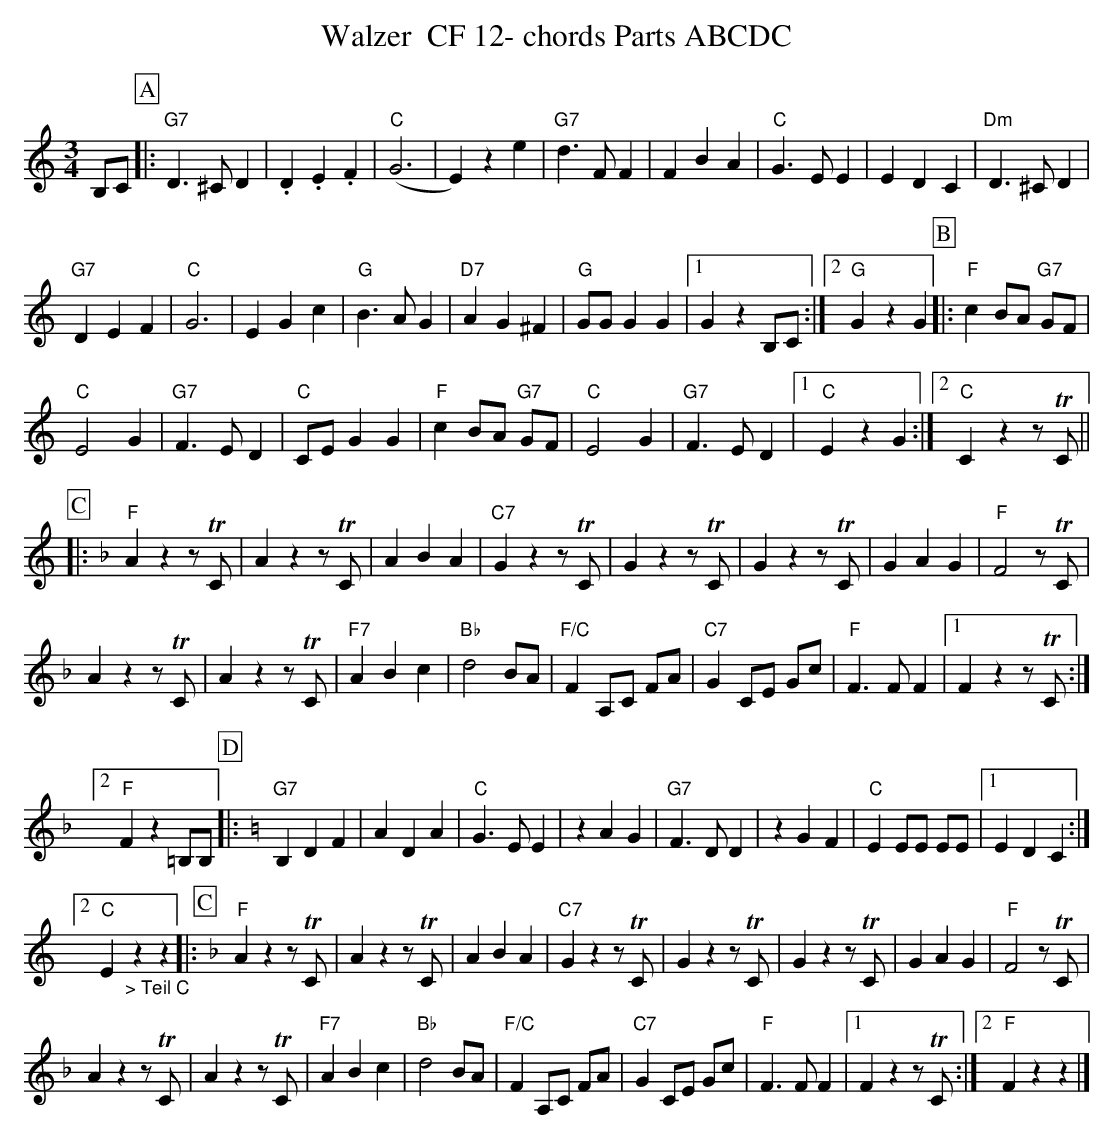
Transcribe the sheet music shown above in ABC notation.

X:1
T:Walzer  CF 12- chords Parts ABCDC
M:3/4
L:1/4
K:Cmaj%%MIDI gchordon
B,/2C/2 [P:A] |: "G7"D>^CD | .D.E.F | "C"(G3 | E)ze | "G7"d>FF | FBA | "C"G>EE | \
EDC | "Dm"D>^CD |
"G7"DEF | "C"G3 | EGc | "G"B>AG | "D7"AG^F | "G"G/2G/2GG |1 \
GzB,/2C/2 :|2 "G"GzG [P:B] |: "F"c B/2A/2 "G7"G/2F/2 |
"C"E2G | "G7"F>ED | "C"C/2E/2 GG | "F"c B/2A/2 "G7"G/2F/2 | "C"E2G | \
"G7"F>ED |1 "C"EzG :|2"C"Czz/2 TC/2 ||
[P:C] |: [K:Fmaj] "F"Azz/2TC/2 | Azz/2 TC/2 | ABA | "C7"Gzz/2 TC/2 | Gzz/2 TC/2 | \
Gzz/2 TC/2 | GAG | "F"F2z/2TC/2 |
Azz/2 TC/2 | Azz/2 TC/2 | "F7"ABc | "Bb"d2 B/2A/2 | "F/C"F A,/2C/2 F/2A/2 | \
"C7"G C/2E/2 G/2c/2 | "F"F>FF |1 Fzz/2 TC/2 :|2
"F"Fz=B,/2B,/2 [P:D] |: [K:Cmaj] "G7"B,DF | ADA | "C"G>EE | \
zAG | "G7"F>DD | zGF | "C"EE/2E/2 E/2E/2 |1 EDC :|2
"C"E"_> Teil C"zz |: \
[P:C] [K:Fmaj] "F"Azz/2TC/2 | Azz/2 TC/2 | ABA | "C7"Gzz/2 TC/2 | Gzz/2 TC/2 | \
Gzz/2 TC/2 | GAG | "F"F2z/2TC/2 |
Azz/2 TC/2 | Azz/2 TC/2 | "F7"ABc | "Bb"d2 B/2A/2 | "F/C"F A,/2C/2 F/2A/2 | \
"C7"G C/2E/2 G/2c/2 | "F"F>FF |1 Fzz/2 TC/2 :|2 "F"Fzz |]
